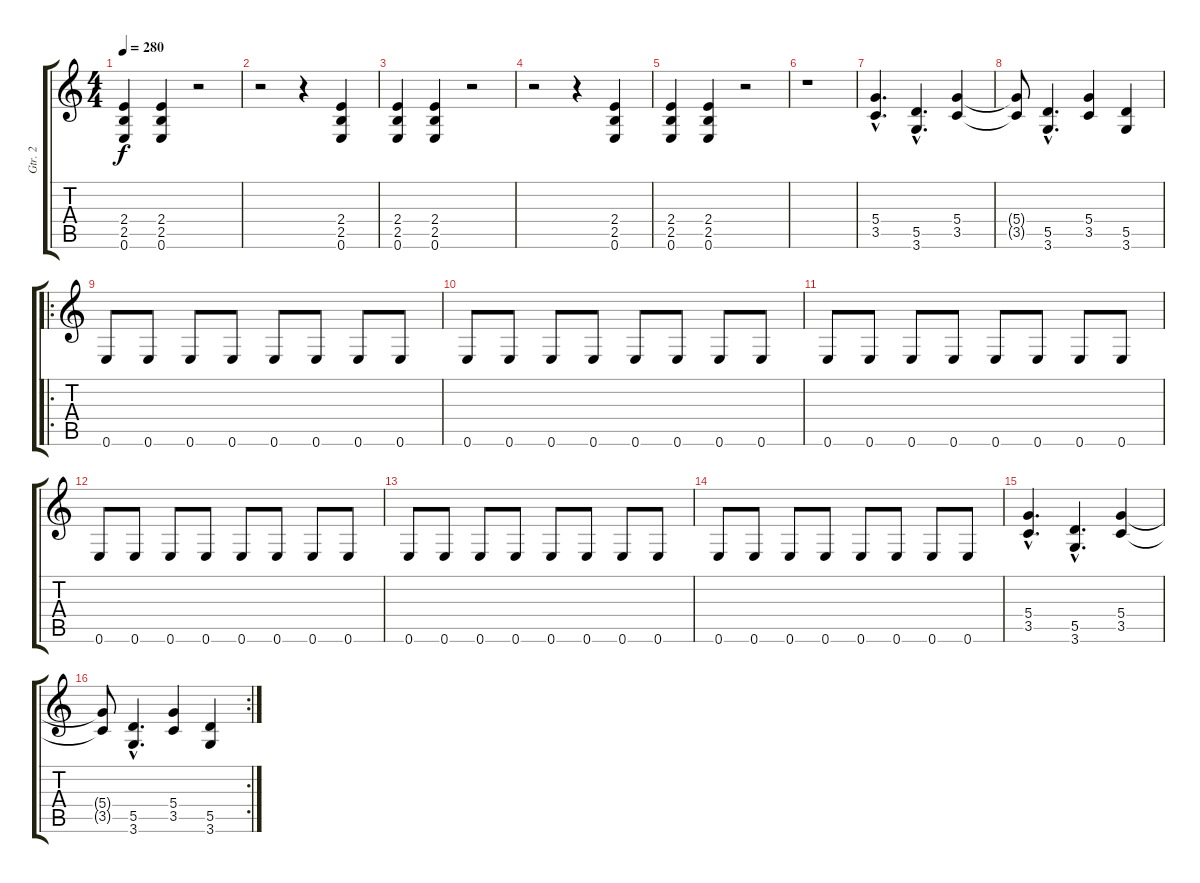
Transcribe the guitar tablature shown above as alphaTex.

\track ("Gtr. 2" "Gtr. 2") {instrument distortionguitar}
\staff {score tabs}
\tuning (E4 B3 G3 D3 A2 E2) {hide}
\ts (4 4)
\tempo 280
\clef g2
\ks c
(2.4 2.5 0.6).4{dy f} (2.4 2.5 0.6).4 r.2 |
r.2 r.4 (2.4 2.5 0.6).4 |
(2.4 2.5 0.6).4 (2.4 2.5 0.6).4 r.2 |
r.2 r.4 (2.4 2.5 0.6).4 |
(2.4 2.5 0.6).4 (2.4 2.5 0.6).4 r.2 |
r.1 |
(5.4{hac} 3.5{hac}).4{d} (5.5{hac} 3.6{hac}).4{d} (5.4 3.5).4 |
(5.4{t} 3.5{t}).8 (5.5{hac} 3.6{hac}).4{d} (5.4 3.5).4 (5.5 3.6).4 |
\ro
0.6.8 0.6.8 0.6.8 0.6.8 0.6.8 0.6.8 0.6.8 0.6.8 |
0.6.8 0.6.8 0.6.8 0.6.8 0.6.8 0.6.8 0.6.8 0.6.8 |
0.6.8 0.6.8 0.6.8 0.6.8 0.6.8 0.6.8 0.6.8 0.6.8 |
0.6.8 0.6.8 0.6.8 0.6.8 0.6.8 0.6.8 0.6.8 0.6.8 |
0.6.8 0.6.8 0.6.8 0.6.8 0.6.8 0.6.8 0.6.8 0.6.8 |
0.6.8 0.6.8 0.6.8 0.6.8 0.6.8 0.6.8 0.6.8 0.6.8 |
(5.4{hac} 3.5{hac}).4{d} (5.5{hac} 3.6{hac}).4{d} (5.4 3.5).4 |
\rc 2
(5.4{t} 3.5{t}).8 (5.5{hac} 3.6{hac}).4{d} (5.4 3.5).4 (5.5 3.6).4
